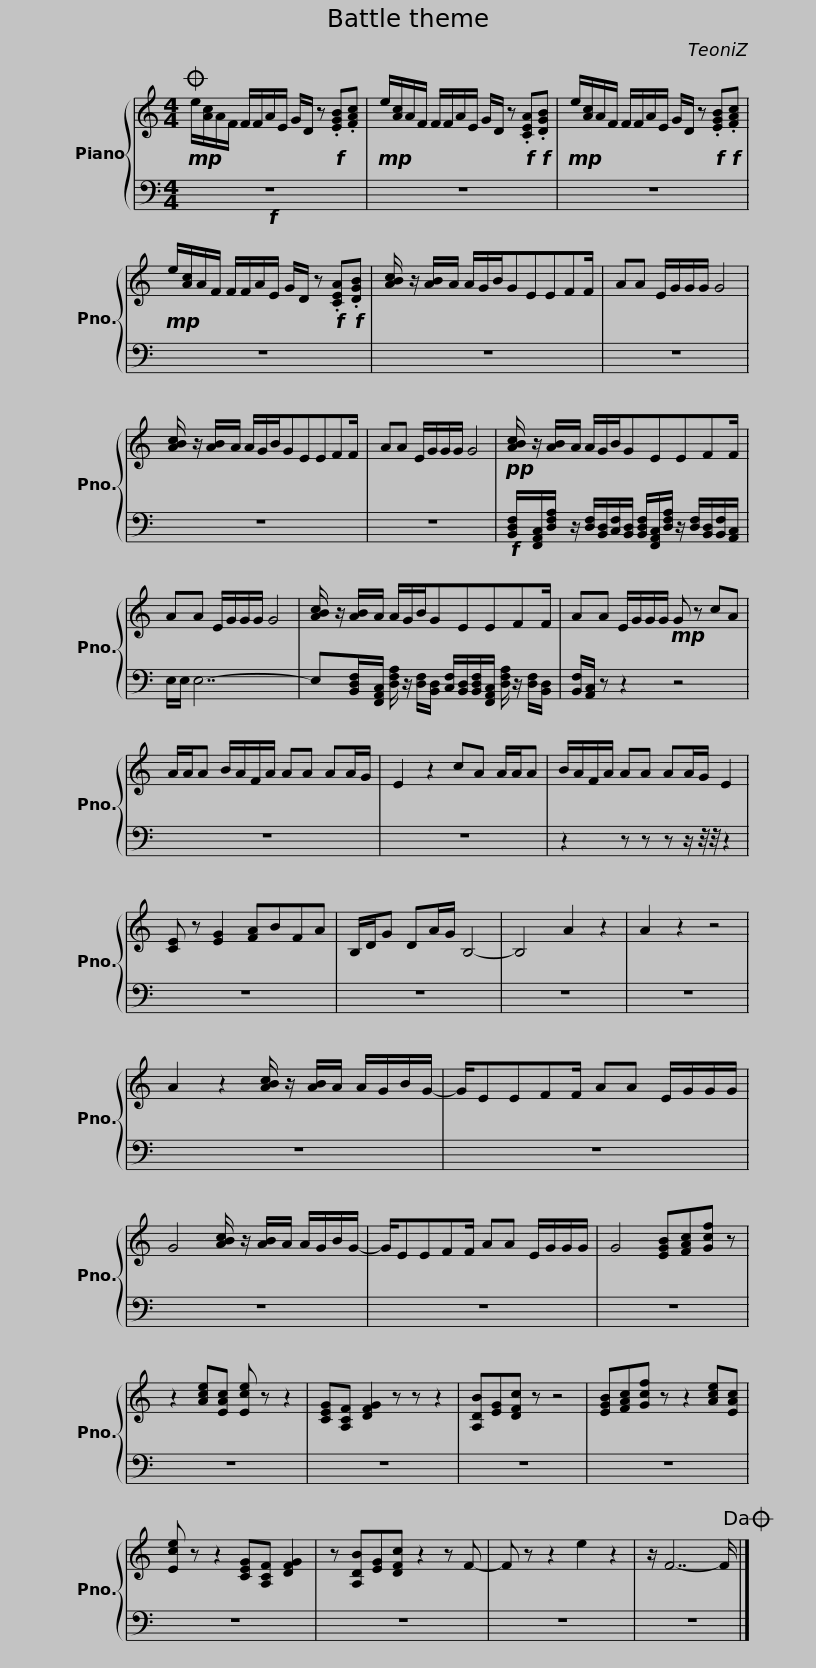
X:1
%%score { 1 | 2 }
L:1/8
M:4/4
I:linebreak $
K:C
V:1 treble
V:2 bass
V:1
O!mp! e/[Ac]/A/F/ F/F/A/E/ G/D/ z!f! .[EGB].[FAc] |!mp! e/[Ac]/A/F/ F/F/A/E/ G/D/ z!f! .[CEA]!f!.[DGB] |!mp! e/[Ac]/A/F/ F/F/A/E/ G/D/ z!f! .[EGB]!f!.[FAc] |$!mp! e/[Ac]/A/F/ F/F/A/E/ G/D/ z!f! .[CEA]!f!.[DGB] | [ABc]/ z/ [AB]/A/ A/G/B/GEEFF/ | %5
 AA E/G/G/G/ G4 | [ABc]/ z/ [AB]/A/ A/G/B/GEEFF/ |$ AA E/G/G/G/ G4 |!pp! [ABc]/ z/ [AB]/A/ A/G/B/GEEFF/ | AA E/G/G/G/ G4 | %10
 [ABc]/ z/ [AB]/A/ A/G/B/GEEFF/ |$ AA E/G/G/G/!mp! G z cA | A/A/A B/A/F/A/ AA AA/G/ | E2 z2 cA A/A/A | B/A/F/A/ AA AA/G/ E2 |$ %15
 [CE] z [EG]2 [FA]BFA | B,/D/G DA/G/ B,4- | B,4 A2 z2 | A2 z2 z4 | A2 z2 [ABc]/ z/ [AB]/A/ A/G/B/G/- | %20
 G/EEFF/ AA E/G/G/G/ |$ G4 [ABc]/ z/ [AB]/A/ A/G/B/G/- | G/EEFF/ AA E/G/G/G/ | G4 [EGB][FAc][Gcf] z | z2 [Ace][EAc] [Ece] z z2 | %25
 [CEG][A,CF] [DFG]2 z z z2 | [A,DB][EG][DFc] z z4 |$ [EGB][FAc][Gcf] z z2 [Ace][EAc] | [Ece] z z2 [CEG][A,CF] [DFG]2 | z [A,DB][EG][DFc] z2 z F- | %30
 F z z2 e2 z2 | z/ F7- F/!dacoda! |] %32
V:2
!f! z8 | z8 | z8 |$ z8 | z8 | %5
 z8 | z8 |$ z8 |!f! [B,,D,F,]/[F,,A,,C,]/[D,F,A,]/ z/ [D,F,]/[B,,D,]/[C,F,]/[B,,D,]/ [B,,D,F,]/[F,,A,,C,]/[D,F,A,]/ z/ [D,F,]/[B,,D,]/[B,,F,]/[A,,C,]/ | E,/E,/ E,7- | %10
 E,[B,,D,F,]/[F,,A,,C,]/ [D,F,A,]/ z/ [D,F,]/[B,,D,]/ [C,F,]/[B,,D,]/[B,,D,F,]/[F,,A,,C,]/ [D,F,A,]/ z/ [D,F,]/[B,,D,]/ |$ [B,,F,]/[A,,C,]/ z z2 z4 | z8 | z8 | z2 z z z z/ z/4 z/4 z2 |$ %15
 z8 | z8 | z8 | z8 | z8 | %20
 z8 |$ z8 | z8 | z8 | z8 | %25
 z8 | z8 |$ z8 | z8 | z8 | %30
 z8 | z8 |] %32
